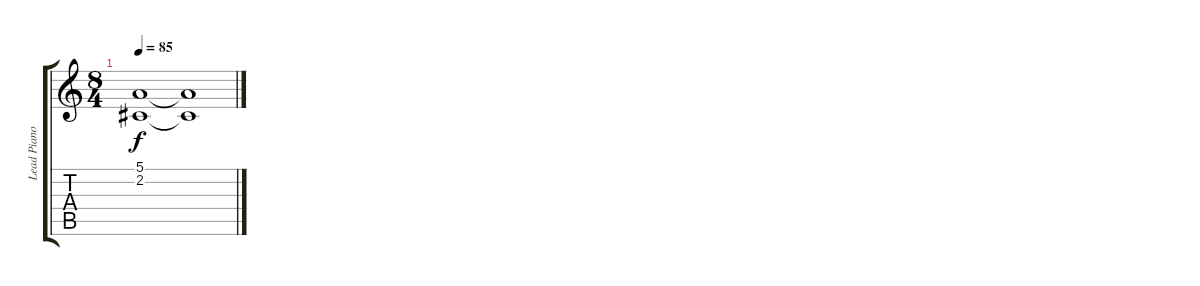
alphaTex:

\track ("Lead Piano" "Lead Piano") {instrument acousticgrandpiano}
\staff {score tabs}
\tuning (E4 B3 G3 D3 A2 E2) {hide}
\ts (8 4)
\tempo 85
\clef g2
\ks c
(5.1 2.2).1{dy f} (5.1{t} 2.2{t}).1
